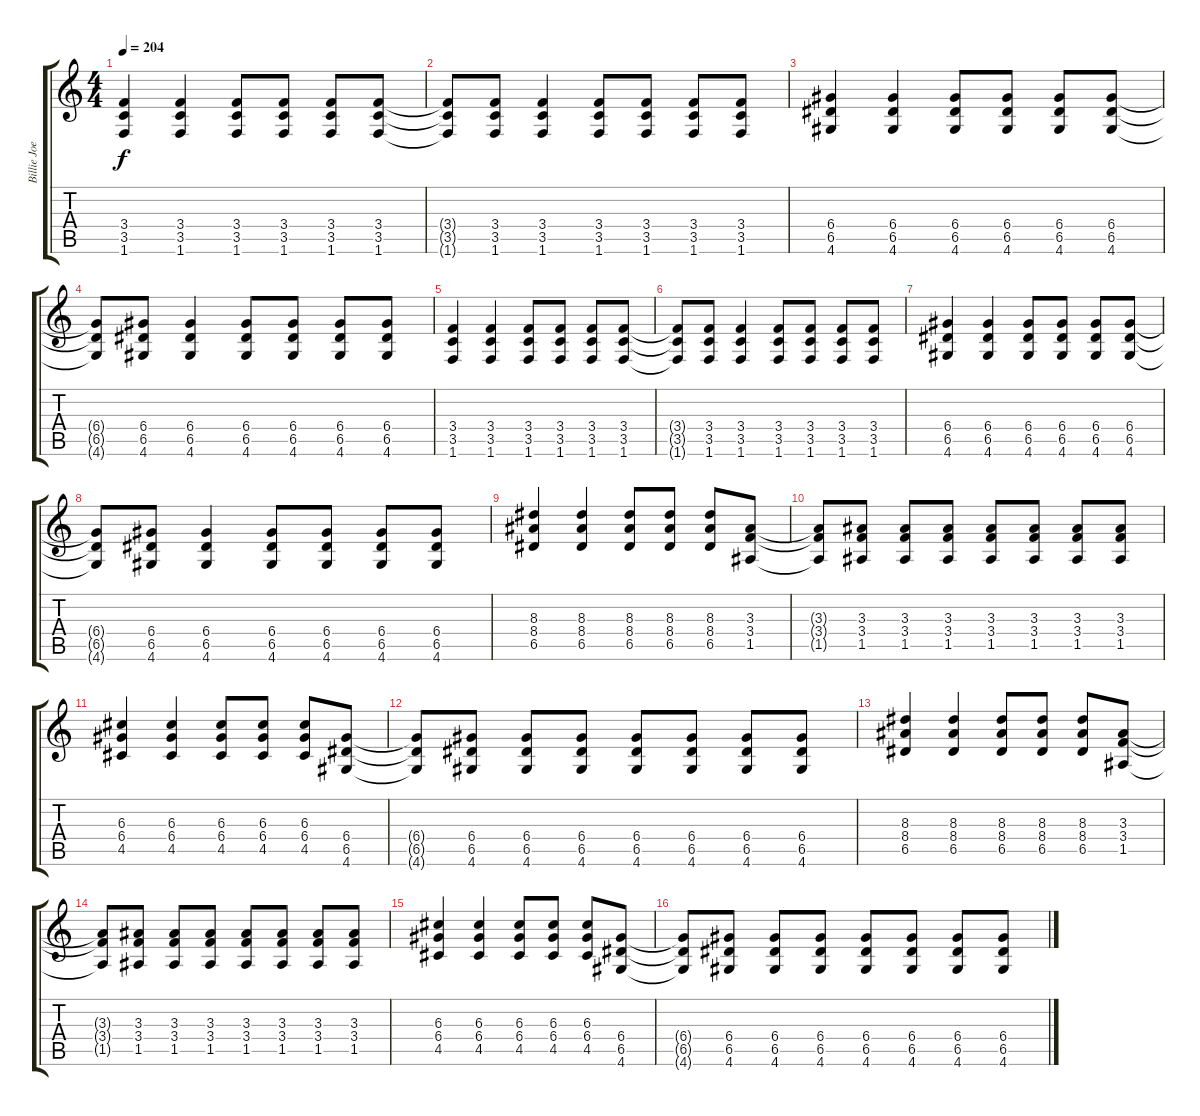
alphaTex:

\track ("Billie Joe - Rhytm Guitar" "Billie Joe") {instrument distortionguitar}
\staff {score tabs}
\tuning (E4 B3 G3 D3 A2 E2) {hide}
\ts (4 4)
\tempo 204
\clef g2
\ks c
(3.4 3.5 1.6).4{dy f} (3.4 3.5 1.6).4 (3.4 3.5 1.6).8 (3.4 3.5 1.6).8 (3.4 3.5 1.6).8 (3.4 3.5 1.6).8 |
(3.4{t} 3.5{t} 1.6{t}).8 (3.4 3.5 1.6).8 (3.4 3.5 1.6).4 (3.4 3.5 1.6).8 (3.4 3.5 1.6).8 (3.4 3.5 1.6).8 (3.4 3.5 1.6).8 |
(6.4 6.5 4.6).4 (6.4 6.5 4.6).4 (6.4 6.5 4.6).8 (6.4 6.5 4.6).8 (6.4 6.5 4.6).8 (6.4 6.5 4.6).8 |
(6.4{t} 6.5{t} 4.6{t}).8 (6.4 6.5 4.6).8 (6.4 6.5 4.6).4 (6.4 6.5 4.6).8 (6.4 6.5 4.6).8 (6.4 6.5 4.6).8 (6.4 6.5 4.6).8 |
(3.4 3.5 1.6).4 (3.4 3.5 1.6).4 (3.4 3.5 1.6).8 (3.4 3.5 1.6).8 (3.4 3.5 1.6).8 (3.4 3.5 1.6).8 |
(3.4{t} 3.5{t} 1.6{t}).8 (3.4 3.5 1.6).8 (3.4 3.5 1.6).4 (3.4 3.5 1.6).8 (3.4 3.5 1.6).8 (3.4 3.5 1.6).8 (3.4 3.5 1.6).8 |
(6.4 6.5 4.6).4 (6.4 6.5 4.6).4 (6.4 6.5 4.6).8 (6.4 6.5 4.6).8 (6.4 6.5 4.6).8 (6.4 6.5 4.6).8 |
(6.4{t} 6.5{t} 4.6{t}).8 (6.4 6.5 4.6).8 (6.4 6.5 4.6).4 (6.4 6.5 4.6).8 (6.4 6.5 4.6).8 (6.4 6.5 4.6).8 (6.4 6.5 4.6).8 |
(8.3 8.4 6.5).4 (8.3 8.4 6.5).4 (8.3 8.4 6.5).8 (8.3 8.4 6.5).8 (8.3 8.4 6.5).8 (3.3 3.4 1.5).8 |
(3.3{t} 3.4{t} 1.5{t}).8 (3.3 3.4 1.5).8 (3.3 3.4 1.5).8 (3.3 3.4 1.5).8 (3.3 3.4 1.5).8 (3.3 3.4 1.5).8 (3.3 3.4 1.5).8 (3.3 3.4 1.5).8 |
(6.3 6.4 4.5).4 (6.3 6.4 4.5).4 (6.3 6.4 4.5).8 (6.3 6.4 4.5).8 (6.3 6.4 4.5).8 (6.4 6.5 4.6).8 |
(6.4{t} 6.5{t} 4.6{t}).8 (6.4 6.5 4.6).8 (6.4 6.5 4.6).8 (6.4 6.5 4.6).8 (6.4 6.5 4.6).8 (6.4 6.5 4.6).8 (6.4 6.5 4.6).8 (6.4 6.5 4.6).8 |
(8.3 8.4 6.5).4 (8.3 8.4 6.5).4 (8.3 8.4 6.5).8 (8.3 8.4 6.5).8 (8.3 8.4 6.5).8 (3.3 3.4 1.5).8 |
(3.3{t} 3.4{t} 1.5{t}).8 (3.3 3.4 1.5).8 (3.3 3.4 1.5).8 (3.3 3.4 1.5).8 (3.3 3.4 1.5).8 (3.3 3.4 1.5).8 (3.3 3.4 1.5).8 (3.3 3.4 1.5).8 |
(6.3 6.4 4.5).4 (6.3 6.4 4.5).4 (6.3 6.4 4.5).8 (6.3 6.4 4.5).8 (6.3 6.4 4.5).8 (6.4 6.5 4.6).8 |
(6.4{t} 6.5{t} 4.6{t}).8 (6.4 6.5 4.6).8 (6.4 6.5 4.6).8 (6.4 6.5 4.6).8 (6.4 6.5 4.6).8 (6.4 6.5 4.6).8 (6.4 6.5 4.6).8 (6.4 6.5 4.6).8
